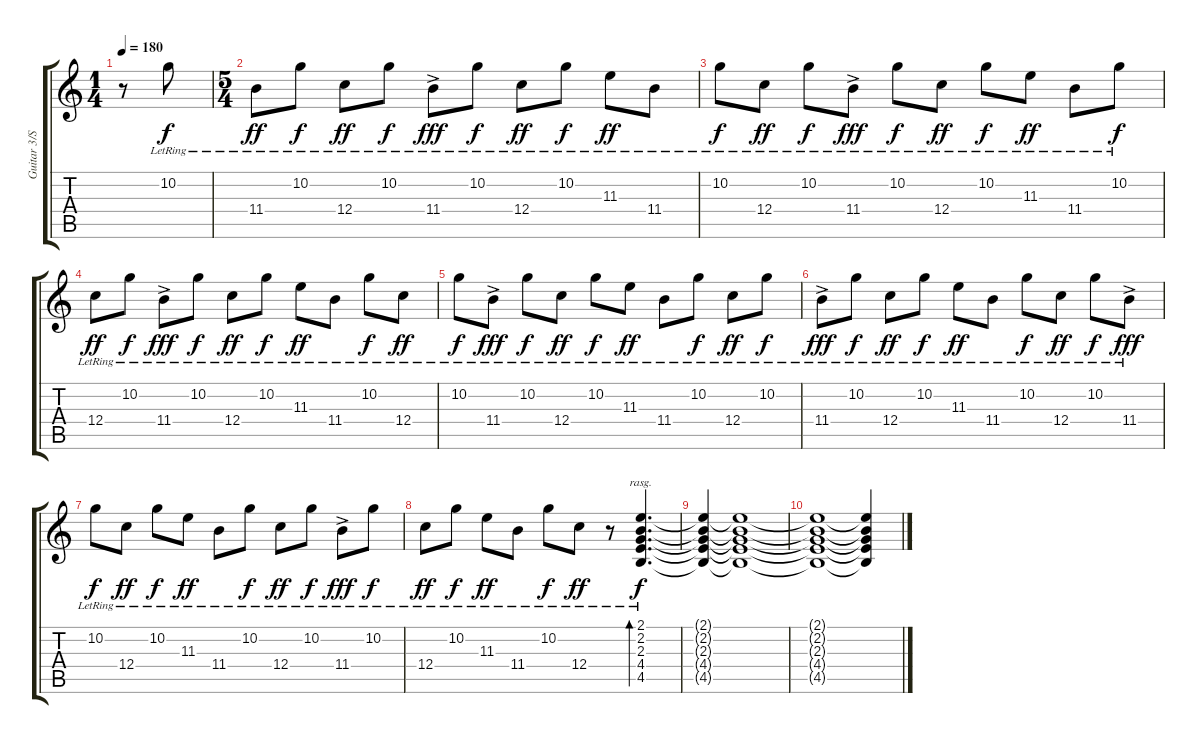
\track ("Guitar 3/Sitar" "Guitar 3/S") {instrument acousticguitarsteel}
\staff {score tabs}
\tuning (D4 A3 F3 C3 G2 C2) {hide}
\ts (1 4)
\tempo 180
\clef g2
\ks c
r.8{dy f instrument acousticguitarsteel} 10.2{lr}.8 |
\ts (5 4)
11.4{lr}.8{dy ff} 10.2{lr}.8{dy f} 12.4{lr}.8{dy ff} 10.2{lr}.8{dy f} 11.4{ac lr}.8{dy fff} 10.2{lr}.8{dy f} 12.4{lr}.8{dy ff} 10.2{lr}.8{dy f} 11.3{lr}.8{dy ff} 11.4{lr}.8 |
10.2{lr}.8{dy f} 12.4{lr}.8{dy ff} 10.2{lr}.8{dy f} 11.4{ac lr}.8{dy fff} 10.2{lr}.8{dy f} 12.4{lr}.8{dy ff} 10.2{lr}.8{dy f} 11.3{lr}.8{dy ff} 11.4{lr}.8 10.2{lr}.8{dy f} |
12.4{lr}.8{dy ff} 10.2{lr}.8{dy f} 11.4{ac lr}.8{dy fff} 10.2{lr}.8{dy f} 12.4{lr}.8{dy ff} 10.2{lr}.8{dy f} 11.3{lr}.8{dy ff} 11.4{lr}.8 10.2{lr}.8{dy f} 12.4{lr}.8{dy ff} |
10.2{lr}.8{dy f} 11.4{ac lr}.8{dy fff} 10.2{lr}.8{dy f} 12.4{lr}.8{dy ff} 10.2{lr}.8{dy f} 11.3{lr}.8{dy ff} 11.4{lr}.8 10.2{lr}.8{dy f} 12.4{lr}.8{dy ff} 10.2{lr}.8{dy f} |
11.4{ac lr}.8{dy fff} 10.2{lr}.8{dy f} 12.4{lr}.8{dy ff} 10.2{lr}.8{dy f} 11.3{lr}.8{dy ff} 11.4{lr}.8 10.2{lr}.8{dy f} 12.4{lr}.8{dy ff} 10.2{lr}.8{dy f} 11.4{ac lr}.8{dy fff} |
10.2{lr}.8{dy f} 12.4{lr}.8{dy ff} 10.2{lr}.8{dy f} 11.3{lr}.8{dy ff} 11.4{lr}.8 10.2{lr}.8{dy f} 12.4{lr}.8{dy ff} 10.2{lr}.8{dy f} 11.4{ac lr}.8{dy fff} 10.2{lr}.8{dy f} |
12.4{lr}.8{dy ff} 10.2{lr}.8{dy f} 11.3{lr}.8{dy ff} 11.4{lr}.8 10.2{lr}.8{dy f} 12.4{lr}.8{dy ff} r.8 (2.1{lr} 2.2{lr} 2.3{lr} 4.4{lr} 4.5{lr}).4{d bd 480 rasg ii dy f} |
(2.1{t} 2.2{t} 2.3{t} 4.4{t} 4.5{t}).4 (2.1{t} 2.2{t} 2.3{t} 4.4{t} 4.5{t}).1 |
(2.1{t} 2.2{t} 2.3{t} 4.4{t} 4.5{t}).1 (2.1{t} 2.2{t} 2.3{t} 4.4{t} 4.5{t}).4
